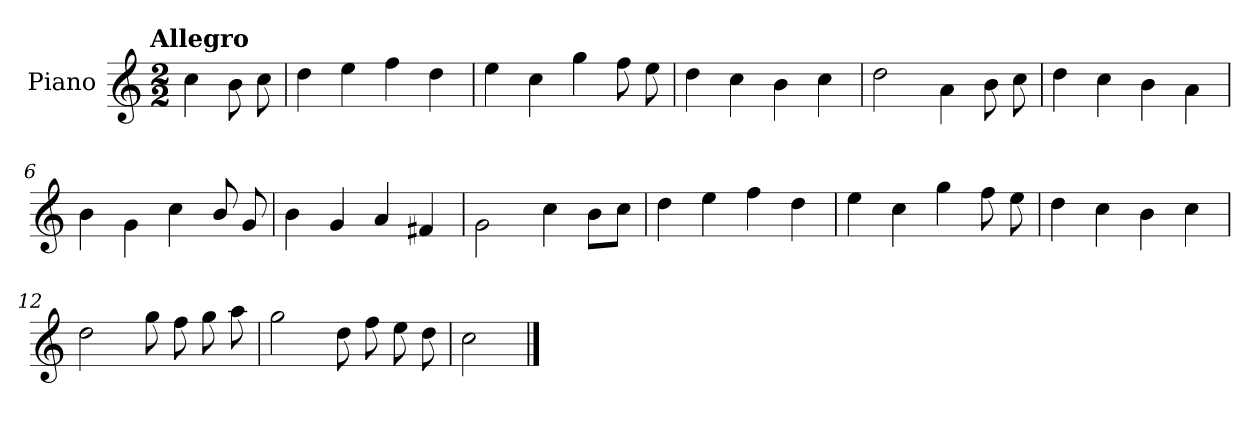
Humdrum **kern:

**kern
*part1
*staff1
*I"Piano
*I'Pno.
*clefG2
*k[]
!!LO:TX:omd:t=Allegro
*M2/2
*MM144
=
4cc\
8b\
8cc\
=1
4dd\
4ee\
4ff\
4dd\
=2
4ee\
4cc\
4gg\
8ff\
8ee\
=3
4dd\
4cc\
4b\
4cc\
!!LO:LB:g=z
=4
2dd\
4a\
8b\
8cc\
=5
4dd\
4cc\
4b\
4a\
=6
4b\
4g\
4cc\
8b/
8g/
=7
4b\
4g/
4a/
4f#X/
=8
2g\
4cc\
8b\L
8cc\J
=9
4dd\
4ee\
4ff\
4dd\
!!LO:LB:g=z
=10
4ee\
4cc\
4gg\
8ff\
8ee\
=11
4dd\
4cc\
4b\
4cc\
=12
2dd\
8gg\
8ff\
8gg\
8aa\
=13
2gg\
8dd\
8ff\
8ee\
8dd\
=14
2cc\
==
*-
